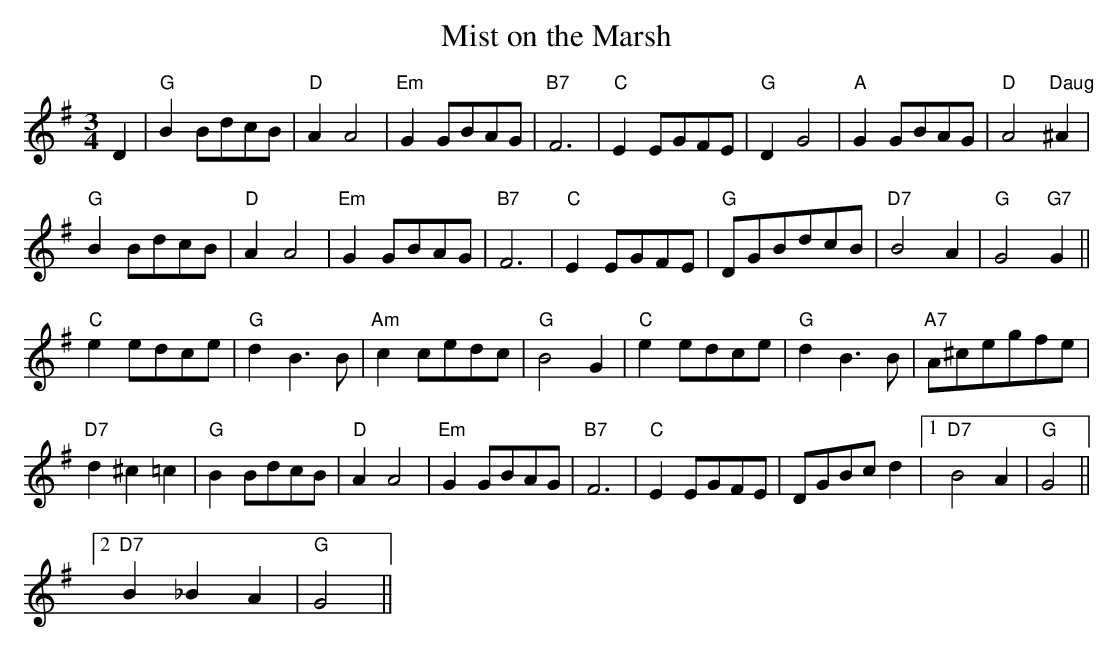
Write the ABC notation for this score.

X:1
T:Mist on the Marsh
M:3/4
L:1/4
K:G
D|"G"BB/2d/2c/2B/2|"D"AA2|"Em"GG/2B/2A/2G/2|"B7"F3|"C"EE/2G/2F/2E/2|"G"DG2|\
"A"GG/2B/2A/2G/2|"D"A2"Daug"^A|
"G"BB/2d/2c/2B/2|"D"AA2|"Em"GG/2B/2A/2G/2|"B7"F3|"C"EE/2G/2F/2E/2|\
"G"D/2G/2B/2d/2c/2B/2|"D7"B2A|"G"G2"G7"G||
"C"ee/2d/2c/2e/2|"G"dB3/2B/2|"Am"cc/2e/2d/2c/2|"G"B2G|"C"ee/2d/2c/2e/2|\
"G"dB3/2B/2|"A7"A/2^c/2e/2g/2f/2e/2|
"D7"d^c=c|"G"BB/2d/2c/2B/2|"D"AA2|"Em"GG/2B/2A/2G/2|"B7"F3|"C"EE/2G/2F/2E/2|\
D/2G/2B/2c/2d| [1"D7"B2A|"G"G2||
[2"D7"B_BA|"G"G2||
